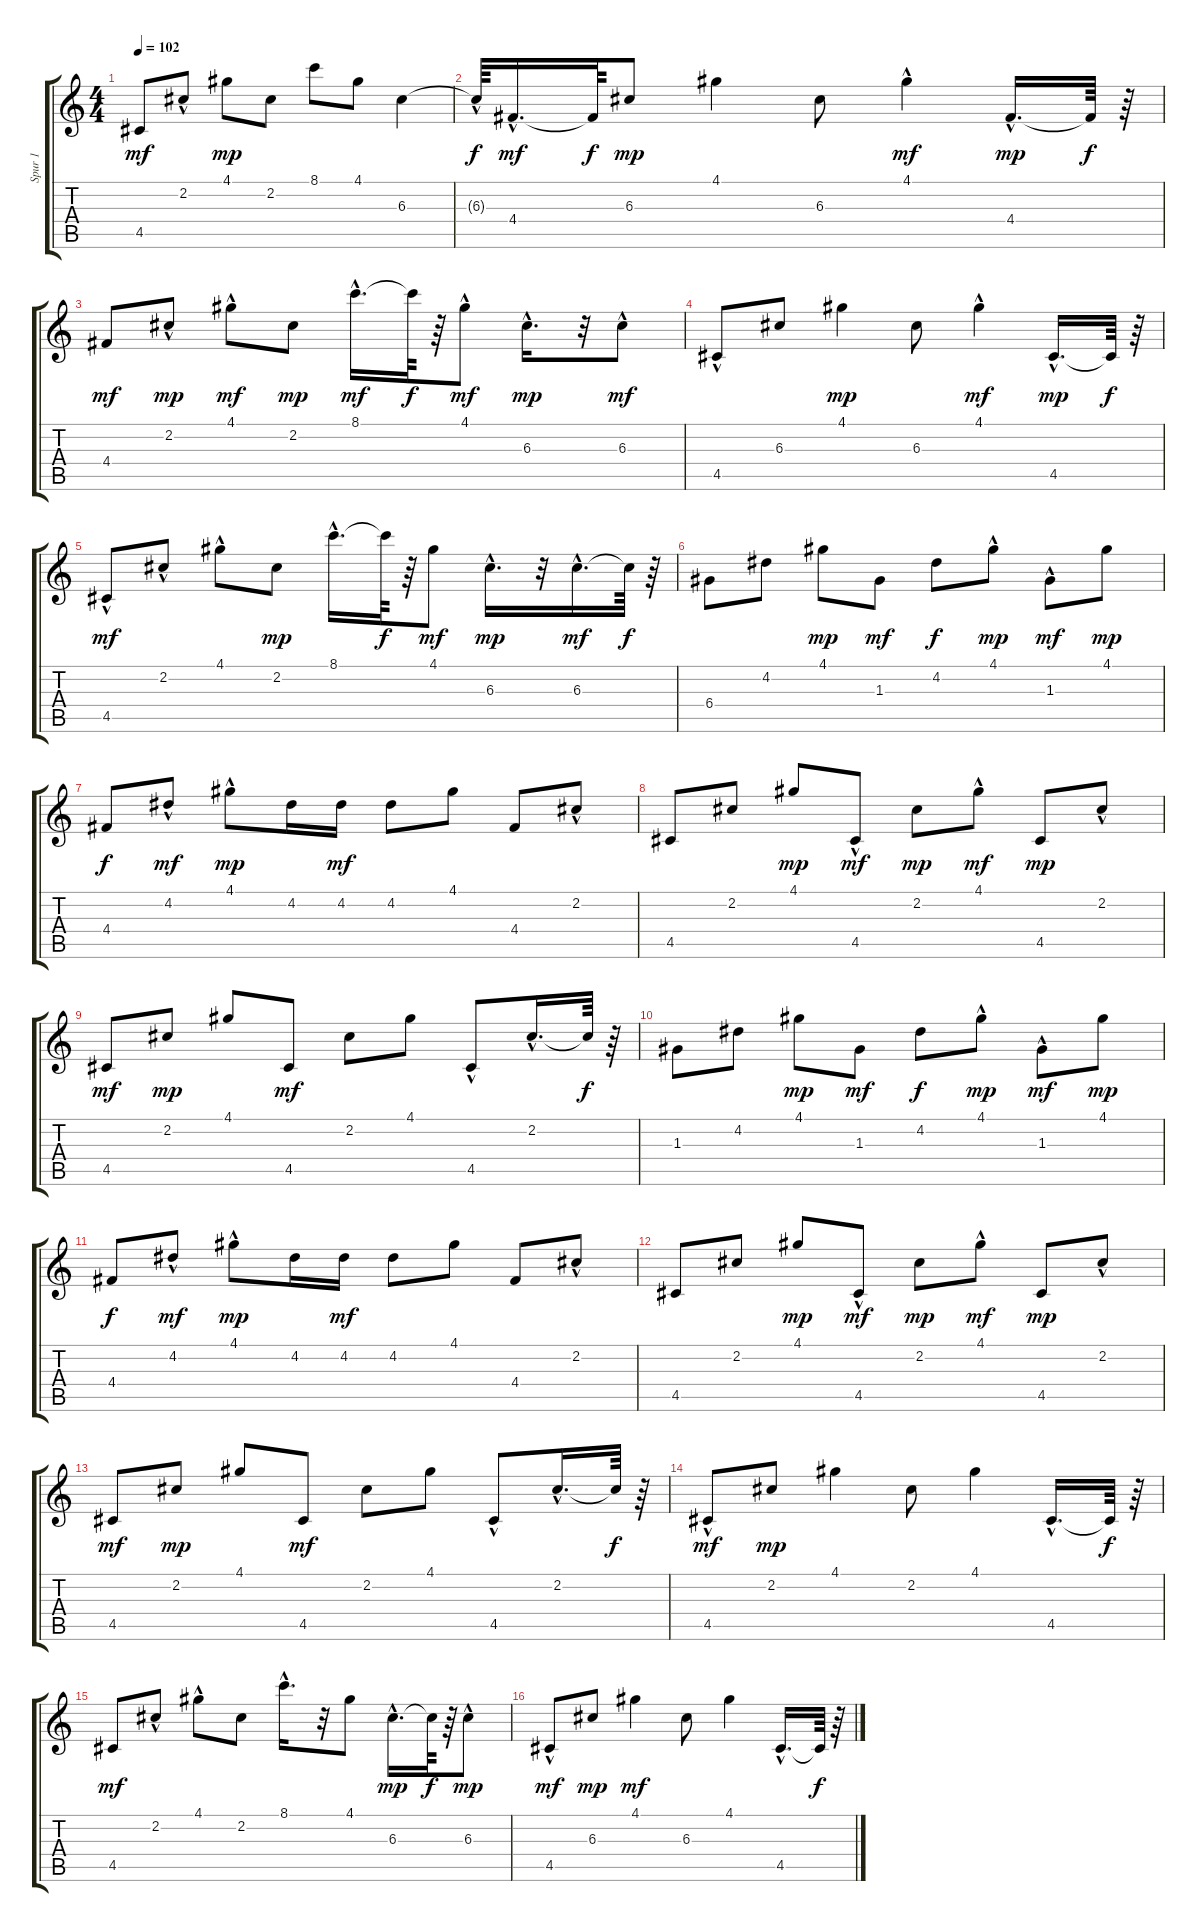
\track ("Spur 1" "Spur 1") {instrument electricguitarclean}
\staff {score tabs}
\tuning (E4 B3 G3 D3 A2 E2) {hide}
\ts (4 4)
\tempo 102
\clef g2
\ks c
4.5.8{dy mf} 2.2{hac}.8 4.1.8{dy mp} 2.2.8 8.1.8 4.1.8 6.3.4 |
6.3{hac t}.64{dy f} 4.4{hac}.16{d dy mf} 4.4{t}.64{dy f} 6.3.8{dy mp} 4.1.4 6.3.8 4.1{hac}.4{dy mf} 4.4{hac}.16{d dy mp} 4.4{t}.64{dy f} r.64 |
4.4.8{dy mf} 2.2{hac}.8{dy mp} 4.1{hac}.8{dy mf} 2.2.8{dy mp} 8.1{hac}.16{d dy mf} 8.1{t}.64{dy f} r.64 4.1{hac}.8{dy mf} 6.3{hac}.16{d dy mp} r.32 6.3{hac}.8{dy mf} |
4.5{hac}.8 6.3.8 4.1.4{dy mp} 6.3.8 4.1{hac}.4{dy mf} 4.5{hac}.16{d dy mp} 4.5{t}.64{dy f} r.64 |
4.5{hac}.8{dy mf} 2.2{hac}.8 4.1{hac}.8 2.2.8{dy mp} 8.1{hac}.16{d} 8.1{t}.64{dy f} r.64 4.1.8{dy mf} 6.3{hac}.16{d dy mp} r.32 6.3{hac}.16{d dy mf} 6.3{t}.64{dy f} r.64 |
6.4.8 4.2.8 4.1.8{dy mp} 1.3.8{dy mf} 4.2.8{dy f} 4.1{hac}.8{dy mp} 1.3{hac}.8{dy mf} 4.1.8{dy mp} |
4.4.8{dy f} 4.2{hac}.8{dy mf} 4.1{hac}.8{dy mp} 4.2.16 4.2.16{dy mf} 4.2.8 4.1.8 4.4.8 2.2{hac}.8 |
4.5.8 2.2.8 4.1.8{dy mp} 4.5{hac}.8{dy mf} 2.2.8{dy mp} 4.1{hac}.8{dy mf} 4.5.8{dy mp} 2.2{hac}.8 |
4.5.8{dy mf} 2.2.8{dy mp} 4.1.8 4.5.8{dy mf} 2.2.8 4.1.8 4.5{hac}.8 2.2{hac}.16{d} 2.2{t}.64{dy f} r.64 |
1.3.8 4.2.8 4.1.8{dy mp} 1.3.8{dy mf} 4.2.8{dy f} 4.1{hac}.8{dy mp} 1.3{hac}.8{dy mf} 4.1.8{dy mp} |
4.4.8{dy f} 4.2{hac}.8{dy mf} 4.1{hac}.8{dy mp} 4.2.16 4.2.16{dy mf} 4.2.8 4.1.8 4.4.8 2.2{hac}.8 |
4.5.8 2.2.8 4.1.8{dy mp} 4.5{hac}.8{dy mf} 2.2.8{dy mp} 4.1{hac}.8{dy mf} 4.5.8{dy mp} 2.2{hac}.8 |
4.5.8{dy mf} 2.2.8{dy mp} 4.1.8 4.5.8{dy mf} 2.2.8 4.1.8 4.5{hac}.8 2.2{hac}.16{d} 2.2{t}.64{dy f} r.64 |
4.5{hac}.8{dy mf} 2.2.8{dy mp} 4.1.4 2.2.8 4.1.4 4.5{hac}.16{d} 4.5{t}.64{dy f} r.64 |
4.5.8{dy mf} 2.2{hac}.8 4.1{hac}.8 2.2.8 8.1{hac}.16{d} r.32 4.1.8 6.3{hac}.16{d dy mp} 6.3{t}.64{dy f} r.64 6.3{hac}.8{dy mp} |
4.5{hac}.8{dy mf} 6.3.8{dy mp} 4.1.4{dy mf} 6.3.8 4.1.4 4.5{hac}.16{d} 4.5{t}.64{dy f} r.64
